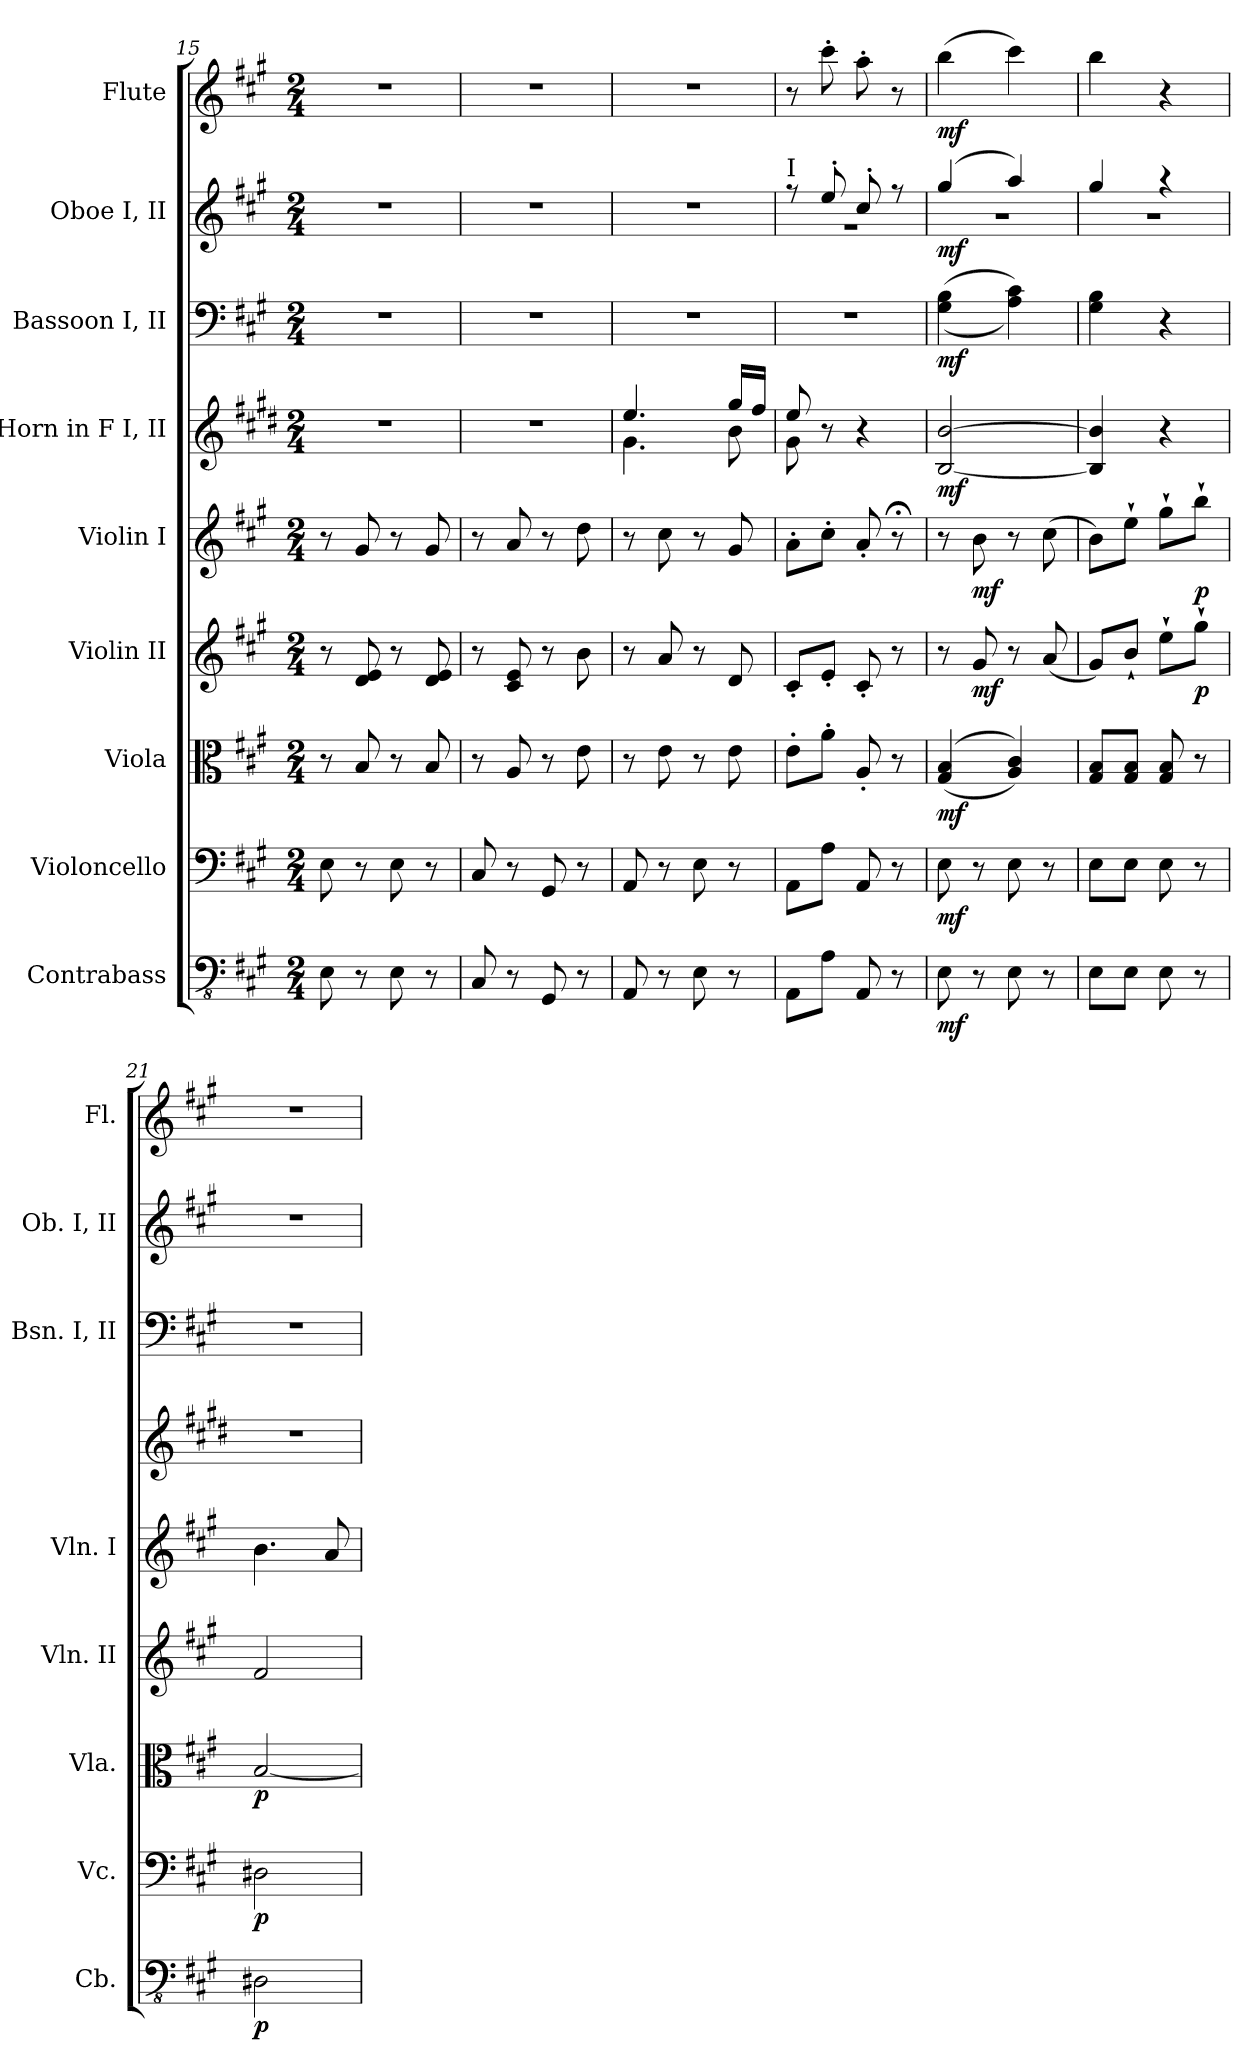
**kern	**dynam	**kern	**dynam	**kern	**dynam	**kern	**dynam	**kern	**dynam	**kern	**dynam	**kern	**dynam	**kern	**dynam	**kern	**dynam
*part9	*part9	*part8	*part8	*part7	*part7	*part6	*part6	*part5	*part5	*part4	*part4	*part3	*part3	*part2	*part2	*part1	*part1
*staff9	*staff9	*staff8	*staff8	*staff7	*staff7	*staff6	*staff6	*staff5	*staff5	*staff4	*staff4	*staff3	*staff3	*staff2	*staff2	*staff1	*staff1
*I"Contrabass	*	*I"Violoncello	*	*I"Viola	*	*I"Violin II	*	*I"Violin I	*	*I"Horn in F I, II	*	*I"Bassoon I, II	*	*I"Oboe I, II	*	*I"Flute	*
*I'Cb.	*	*I'Vc.	*	*I'Vla.	*	*I'Vln. II	*	*I'Vln. I	*	*	*	*I'Bsn. I, II	*	*I'Ob. I, II	*	*I'Fl.	*
*clefFv4	*	*clefF4	*	*clefC3	*	*clefG2	*	*clefG2	*	*clefG2	*	*clefF4	*	*clefG2	*	*clefG2	*
*	*	*	*	*	*	*	*	*	*	*ITrd4c7	*	*	*	*	*	*	*
*k[f#c#g#]	*	*k[f#c#g#]	*	*k[f#c#g#]	*	*k[f#c#g#]	*	*k[f#c#g#]	*	*k[f#c#g#]	*	*k[f#c#g#]	*	*k[f#c#g#]	*	*k[f#c#g#]	*
*M2/4	*	*M2/4	*	*M2/4	*	*M2/4	*	*M2/4	*	*M2/4	*	*M2/4	*	*M2/4	*	*M2/4	*
=15	=15	=15	=15	=15	=15	=15	=15	=15	=15	=15	=15	=15	=15	=15	=15	=15	=15
8EE\	.	8E\	.	8r	.	8r	.	8r	.	2r	.	2r	.	2r	.	2r	.
8r	.	8r	.	8B/	.	8d/ 8e/	.	8g#/	.	.	.	.	.	.	.	.	.
8EE\	.	8E\	.	8r	.	8r	.	8r	.	.	.	.	.	.	.	.	.
8r	.	8r	.	8B/	.	8d/ 8e/	.	8g#/	.	.	.	.	.	.	.	.	.
=16	=16	=16	=16	=16	=16	=16	=16	=16	=16	=16	=16	=16	=16	=16	=16	=16	=16
*	*	*	*	*	*	*	*	*	*	*	*	*	*	*	*	*^	*
8CC#/	.	8C#/	.	8r	.	8r	.	8r	.	2r	.	2r	.	2r	.	2r	8ryy	.
*	*	*	*	*	*	*	*	*	*	*	*	*	*	*	*	*MM48	*	*
8r	.	8r	.	8A/	.	8c#/ 8e/	.	8a/	.	.	.	.	.	.	.	.	4.ryy	.
8GGG#/	.	8GG#/	.	8r	.	8r	.	8r	.	.	.	.	.	.	.	.	.	.
8r	.	8r	.	8e\	.	8b\	.	8dd\	.	.	.	.	.	.	.	.	.	.
*	*	*	*	*	*	*	*	*	*	*	*	*	*	*	*	*v	*v	*
=17	=17	=17	=17	=17	=17	=17	=17	=17	=17	=17	=17	=17	=17	=17	=17	=17	=17
*	*	*	*	*	*	*	*	*	*	*^	*	*	*	*	*	*	*
8AAA/	.	8AA/	.	8r	.	8r	.	8r	.	4.a/	4.c#\	.	2r	.	2r	.	2r	.
8r	.	8r	.	8e\	.	8a/	.	8cc#\	.	.	.	.	.	.	.	.	.	.
8EE\	.	8E\	.	8r	.	8r	.	8r	.	.	.	.	.	.	.	.	.	.
8r	.	8r	.	8e\	.	8d/	.	8g#/	.	16cc#/LL	8e\	.	.	.	.	.	.	.
.	.	.	.	.	.	.	.	.	.	16b/JJ	.	.	.	.	.	.	.	.
!!LO:PB:g=z
=18	=18	=18	=18	=18	=18	=18	=18	=18	=18	=18	=18	=18	=18	=18	=18	=18	=18	=18
*	*	*	*	*	*	*	*	*	*	*	*	*	*	*	*	*	*MM50	*
*	*	*	*	*	*	*	*	*	*	*	*	*	*	*	*^	*	*	*
!	!	!	!	!	!	!	!	!	!	!	!	!	!	!	!LO:TX:a:t=I	!	!	!	!
8AAA\L	.	8AA\L	.	8e'\L	.	8c#'/L	.	8a'\L	.	8a/	8c#\	.	2r	.	8r	2r	.	8r	.
8AA\J	.	8A\J	.	8a'\J	.	8e'/J	.	8cc#'\J	.	8r	8ryy	.	.	.	8ee'/	.	.	8ccc#'\	.
8AAA/	.	8AA/	.	8A'/	.	8c#'/	.	8a'/	.	4r	4ryy	.	.	.	8cc#'/	.	.	8aa'\	.
8r	.	8r	.	8r	.	8r	.	8r;<	.	.	.	.	.	.	8r	.	.	8r	.
*	*	*	*	*	*	*	*	*	*	*v	*v	*	*	*	*	*	*	*	*
=19	=19	=19	=19	=19	=19	=19	=19	=19	=19	=19	=19	=19	=19	=19	=19	=19	=19	=19
*	*	*	*	*	*	*	*	*	*	*	*	*	*	*	*	*	*MM52	*
!	!LO:DY:b	!	!LO:DY:b	!	!LO:DY:b	!	!	!	!	!	!LO:DY:b	!	!LO:DY:b	!	!	!LO:DY:b	!	!LO:DY:b
8EE\	mf	8E\	mf	(<(>4G#/ 4B/	mf	8r	.	8r	.	[2E/ [2e/	mf	(>(<4G#\ 4B\	mf	(>4gg#/	2r	mf	(>4bb\	mf
!	!	!	!	!	!	!	!LO:DY:b	!	!LO:DY:b	!	!	!	!	!	!	!	!	!
8r	.	8r	.	.	.	8g#/	mf	8b\	mf	.	.	.	.	.	.	.	.	.
8EE\	.	8E\	.	4A/ 4c#/))	.	8r	.	8r	.	.	.	4A\ 4c#\))	.	4aa/)	.	.	4ccc#\)	.
8r	.	8r	.	.	.	(<8a/	.	(>8cc#\	.	.	.	.	.	.	.	.	.	.
=20	=20	=20	=20	=20	=20	=20	=20	=20	=20	=20	=20	=20	=20	=20	=20	=20	=20	=20
8EE\L	.	8E\L	.	8G#/ 8B/L	.	8g#/L)	.	8b\L)	.	4E/] 4e/]	.	4G#\ 4B\	.	4gg#/	2r	.	4bb\	.
8EE\J	.	8E\J	.	8G#/ 8B/J	.	8b`/J	.	8ee`\J	.	.	.	.	.	.	.	.	.	.
8EE\	.	8E\	.	8G#/ 8B/	.	8ee`\L	.	8gg#`\L	.	4r	.	4r	.	4r	.	.	4r	.
!	!	!	!	!	!	!	!LO:DY:b	!	!LO:DY:b	!	!	!	!	!	!	!	!	!
8r	.	8r	.	8r	.	8gg#`\J	p	8bb`\J	p	.	.	.	.	.	.	.	.	.
*	*	*	*	*	*	*	*	*	*	*	*	*	*	*v	*v	*	*	*
=21	=21	=21	=21	=21	=21	=21	=21	=21	=21	=21	=21	=21	=21	=21	=21	=21	=21
!	!LO:DY:b	!	!LO:DY:b	!	!LO:DY:b	!	!	!	!	!	!	!	!	!	!	!	!
2DD#X\	p	2D#X\	p	[2B/	p	2f#/	.	4.b\	.	2r	.	2r	.	2r	.	2r	.
.	.	.	.	.	.	.	.	8a/	.	.	.	.	.	.	.	.	.
=	=	=	=	=	=	=	=	=	=	=	=	=	=	=	=	=	=
*-	*-	*-	*-	*-	*-	*-	*-	*-	*-	*-	*-	*-	*-	*-	*-	*-	*-
